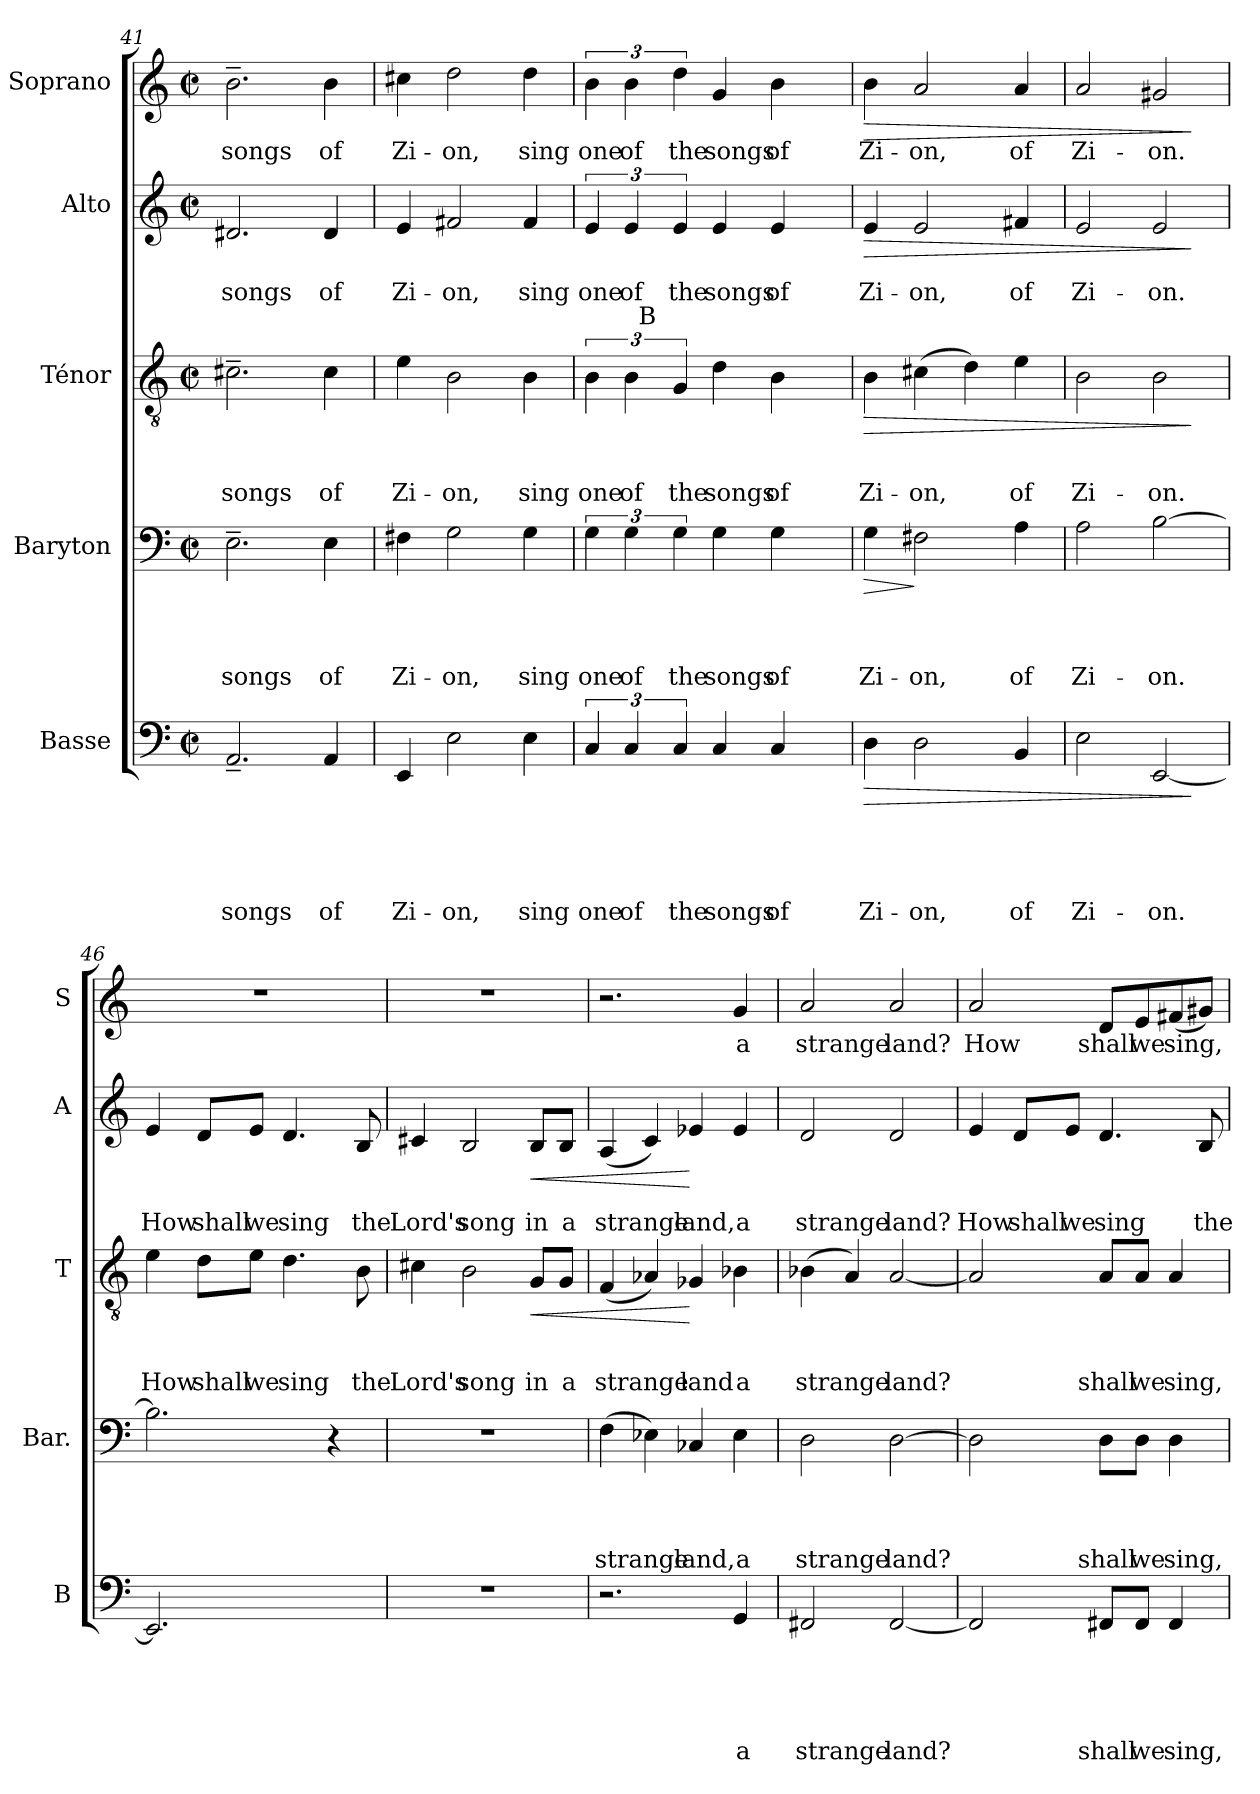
**kern	**text	**text	**text	**text	**text	**dynam	**kern	**text	**text	**text	**text	**dynam	**kern	**text	**text	**text	**dynam	**kern	**text	**text	**dynam	**kern	**text	**dynam
*part5	*part5	*part5	*part5	*part5	*part5	*part5	*part4	*part4	*part4	*part4	*part4	*part4	*part3	*part3	*part3	*part3	*part3	*part2	*part2	*part2	*part2	*part1	*part1	*part1
*staff5	*staff5	*staff5	*staff5	*staff5	*staff5	*staff5	*staff4	*staff4	*staff4	*staff4	*staff4	*staff4	*staff3	*staff3	*staff3	*staff3	*staff3	*staff2	*staff2	*staff2	*staff2	*staff1	*staff1	*staff1
*I"Basse	*	*	*	*	*	*	*I"Baryton	*	*	*	*	*	*I"Ténor	*	*	*	*	*I"Alto	*	*	*	*I"Soprano	*	*
*I'B	*	*	*	*	*	*	*I'Bar.	*	*	*	*	*	*I'T	*	*	*	*	*I'A	*	*	*	*I'S	*	*
*clefF4	*	*	*	*	*	*	*clefF4	*	*	*	*	*	*clefGv2	*	*	*	*	*clefG2	*	*	*	*clefG2	*	*
*k[]	*	*	*	*	*	*	*k[]	*	*	*	*	*	*k[]	*	*	*	*	*k[]	*	*	*	*k[]	*	*
*C:	*	*	*	*	*	*	*C:	*	*	*	*	*	*C:	*	*	*	*	*C:	*	*	*	*C:	*	*
*M2/2	*	*	*	*	*	*	*M2/2	*	*	*	*	*	*M2/2	*	*	*	*	*M2/2	*	*	*	*M2/2	*	*
*met(c|)	*	*	*	*	*	*	*met(c|)	*	*	*	*	*	*met(c|)	*	*	*	*	*met(c|)	*	*	*	*met(c|)	*	*
=41	=41	=41	=41	=41	=41	=41	=41	=41	=41	=41	=41	=41	=41	=41	=41	=41	=41	=41	=41	=41	=41	=41	=41	=41
!	!	!	!	!	!LO:LY:b	!	!	!	!	!	!LO:LY:b	!	!	!	!	!LO:LY:b	!	!	!	!LO:LY:b	!	!	!LO:LY:b	!
2.AA~</	.	.	.	.	songs	.	2.E~>\	.	.	.	songs	.	2.c#X~>\	.	.	songs	.	2.d#X/	.	songs	.	2.b~>\	songs	.
!	!	!	!	!	!LO:LY:b	!	!	!	!	!	!LO:LY:b	!	!	!	!	!LO:LY:b	!	!	!	!LO:LY:b	!	!	!LO:LY:b	!
4AA/	.	.	.	.	of	.	4E\	.	.	.	of	.	4c#\	.	.	of	.	4d#/	.	of	.	4b\	of	.
=42	=42	=42	=42	=42	=42	=42	=42	=42	=42	=42	=42	=42	=42	=42	=42	=42	=42	=42	=42	=42	=42	=42	=42	=42
!	!	!	!	!	!LO:LY:b	!	!	!	!	!	!LO:LY:b	!	!	!	!	!LO:LY:b	!	!	!	!LO:LY:b	!	!	!LO:LY:b	!
4EE/	.	.	.	.	Zi-	.	4F#X\	.	.	.	Zi-	.	4e\	.	.	Zi-	.	4e/	.	Zi-	.	4cc#X\	Zi-	.
!	!	!	!	!	!LO:LY:b	!	!	!	!	!	!LO:LY:b	!	!	!	!	!LO:LY:b	!	!	!	!LO:LY:b	!	!	!LO:LY:b	!
2E\	.	.	.	.	-on,	.	2G\	.	.	.	-on,	.	2B\	.	.	-on,	.	2f#X/	.	-on,	.	2dd\	-on,	.
!	!	!	!	!	!LO:LY:b	!	!	!	!	!	!LO:LY:b	!	!	!	!	!LO:LY:b	!	!	!	!LO:LY:b	!	!	!LO:LY:b	!
4E\	.	.	.	.	sing	.	4G\	.	.	.	sing	.	4B\	.	.	sing	.	4f#/	.	sing	.	4dd\	sing	.
!!LO:PB:g=z
=43	=43	=43	=43	=43	=43	=43	=43	=43	=43	=43	=43	=43	=43	=43	=43	=43	=43	=43	=43	=43	=43	=43	=43	=43
!	!	!	!	!	!LO:LY:b	!	!	!	!	!	!LO:LY:b	!	!	!	!	!LO:LY:b	!	!	!	!LO:LY:b	!	!	!LO:LY:b	!
*	*	*	*	*	*	*	*	*	*	*	*	*	*^	*	*	*	*	*	*	*	*	*	*	*
6C/	.	.	.	.	one	.	6G\	.	.	.	one	.	6B\	6ryy	.	.	one	.	6e/	.	one	.	6b\	one	.
!	!	!	!	!	!LO:LY:b	!	!	!	!	!	!LO:LY:b	!	!	!	!	!	!LO:LY:b	!	!	!	!LO:LY:b	!	!	!LO:LY:b	!
6C/	.	.	.	.	of	.	6G\	.	.	.	of	.	6B\	48.ryy	.	.	of	.	6e/	.	of	.	6b\	of	.
!	!	!	!	!	!	!	!	!	!	!	!	!	!	!LO:TX:a:t=B	!	!	!	!	!	!	!	!	!	!	!
.	.	.	.	.	.	.	.	.	.	.	.	.	.	3%2ryy	.	.	.	.	.	.	.	.	.	.	.
!	!	!	!	!	!LO:LY:b	!	!	!	!	!	!LO:LY:b	!	!	!	!	!	!LO:LY:b	!	!	!	!LO:LY:b	!	!	!LO:LY:b	!
6C/	.	.	.	.	the	.	6G\	.	.	.	the	.	6G/	.	.	.	the	.	6e/	.	the	.	6dd\	the	.
!	!	!	!	!	!LO:LY:b	!	!	!	!	!	!LO:LY:b	!	!	!	!	!	!LO:LY:b	!	!	!	!LO:LY:b	!	!	!LO:LY:b	!
4C/	.	.	.	.	songs	.	4G\	.	.	.	songs	.	4d\	.	.	.	songs	.	4e/	.	songs	.	4g/	songs	.
!	!	!	!	!	!LO:LY:b	!	!	!	!	!	!LO:LY:b	!	!	!	!	!	!LO:LY:b	!	!	!	!LO:LY:b	!	!	!LO:LY:b	!
4C/	.	.	.	.	of	.	4G\	.	.	.	of	.	4B\	.	.	.	of	.	4e/	.	of	.	4b\	of	.
.	.	.	.	.	.	.	.	.	.	.	.	.	.	12ryy	.	.	.	.	.	.	.	.	.	.	.
.	.	.	.	.	.	.	.	.	.	.	.	.	.	24ryy	.	.	.	.	.	.	.	.	.	.	.
.	.	.	.	.	.	.	.	.	.	.	.	.	.	96ryy	.	.	.	.	.	.	.	.	.	.	.
=44	=44	=44	=44	=44	=44	=44	=44	=44	=44	=44	=44	=44	=44	=44	=44	=44	=44	=44	=44	=44	=44	=44	=44	=44	=44
!	!	!	!	!	!LO:LY:b	!LO:HP:b	!	!	!	!	!LO:LY:b	!LO:HP:b	!	!	!	!	!LO:LY:b	!LO:HP:b	!	!	!LO:LY:b	!LO:HP:b	!	!LO:LY:b	!LO:HP:b
*	*	*	*	*	*	*	*	*	*	*	*	*	*v	*v	*	*	*	*	*	*	*	*	*	*	*
4D\	.	.	.	.	Zi-	>	4G\	.	.	.	Zi-	>	4B\	.	.	Zi-	>	4e/	.	Zi-	>	4b\	Zi-	>
!	!	!	!	!	!LO:LY:b	!	!	!	!	!	!LO:LY:b	!	!	!	!	!LO:LY:b	!	!	!	!LO:LY:b	!	!	!LO:LY:b	!
2D\	.	.	.	.	-on,	.	2F#X\	.	.	.	-on,	]	(>4c#X\	.	.	-on,	.	2e/	.	-on,	.	2a/	-on,	.
.	.	.	.	.	.	.	.	.	.	.	.	.	4d\)	.	.	.	.	.	.	.	.	.	.	.
!	!	!	!	!	!LO:LY:b	!	!	!	!	!	!LO:LY:b	!	!	!	!	!LO:LY:b	!	!	!	!LO:LY:b	!	!	!LO:LY:b	!
4BB/	.	.	.	.	of	.	4A\	.	.	.	of	.	4e\	.	.	of	.	4f#X/	.	of	.	4a/	of	.
=45	=45	=45	=45	=45	=45	=45	=45	=45	=45	=45	=45	=45	=45	=45	=45	=45	=45	=45	=45	=45	=45	=45	=45	=45
!	!	!	!	!	!LO:LY:b	!	!	!	!	!	!LO:LY:b	!	!	!	!	!LO:LY:b	!	!	!	!LO:LY:b	!	!	!LO:LY:b	!
2E\	.	.	.	.	Zi-	.	2A\	.	.	.	Zi-	.	2B\	.	.	Zi-	.	2e/	.	Zi-	.	2a/	Zi-	.
!	!	!	!	!	!LO:LY:b	!	!	!	!	!	!LO:LY:b	!	!	!	!	!LO:LY:b	!	!	!	!LO:LY:b	!	!	!LO:LY:b	!
[<2EE/	.	.	.	.	-on.	.	[>2B\	.	.	.	-on.	.	2B\	.	.	-on.	.	2e/	.	-on.	.	2g#X/	-on.	.
.	.	.	.	.	.	]	.	.	.	.	.	.	.	.	.	.	]	.	.	.	]	.	.	]
=46	=46	=46	=46	=46	=46	=46	=46	=46	=46	=46	=46	=46	=46	=46	=46	=46	=46	=46	=46	=46	=46	=46	=46	=46
!	!	!	!	!	!	!	!	!	!	!	!	!	!	!	!	!LO:LY:b	!	!	!	!LO:LY:b	!	!	!	!
2.EE/]	.	.	.	.	.	.	2.B\]	.	.	.	.	.	4e\	.	.	How	.	4e/	.	How	.	1r	.	.
!	!	!	!	!	!	!	!	!	!	!	!	!	!	!	!	!LO:LY:b	!	!	!	!LO:LY:b	!	!	!	!
.	.	.	.	.	.	.	.	.	.	.	.	.	8d\L	.	.	shall	.	8d/L	.	shall	.	.	.	.
!	!	!	!	!	!	!	!	!	!	!	!	!	!	!	!	!LO:LY:b	!	!	!	!LO:LY:b	!	!	!	!
.	.	.	.	.	.	.	.	.	.	.	.	.	8e\J	.	.	we	.	8e/J	.	we	.	.	.	.
!	!	!	!	!	!	!	!	!	!	!	!	!	!	!	!	!LO:LY:b	!	!	!	!LO:LY:b	!	!	!	!
.	.	.	.	.	.	.	.	.	.	.	.	.	4.d\	.	.	sing	.	4.d/	.	sing	.	.	.	.
4ryy	.	.	.	.	.	.	4r	.	.	.	.	.	.	.	.	.	.	.	.	.	.	.	.	.
!	!	!	!	!	!	!	!	!	!	!	!	!	!	!	!	!LO:LY:b	!	!	!	!LO:LY:b	!	!	!	!
.	.	.	.	.	.	.	.	.	.	.	.	.	8B\	.	.	the	.	8B/	.	the	.	.	.	.
=47	=47	=47	=47	=47	=47	=47	=47	=47	=47	=47	=47	=47	=47	=47	=47	=47	=47	=47	=47	=47	=47	=47	=47	=47
!	!	!	!	!	!	!	!	!	!	!	!	!	!	!	!	!LO:LY:b	!	!	!	!LO:LY:b	!	!	!	!
1r	.	.	.	.	.	.	1r	.	.	.	.	.	4c#X\	.	.	Lord's	.	4c#X/	.	Lord's	.	1r	.	.
!	!	!	!	!	!	!	!	!	!	!	!	!	!	!	!	!LO:LY:b	!	!	!	!LO:LY:b	!	!	!	!
.	.	.	.	.	.	.	.	.	.	.	.	.	2B\	.	.	song	.	2B/	.	song	.	.	.	.
!	!	!	!	!	!	!	!	!	!	!	!	!	!	!	!	!LO:LY:b	!LO:HP:b	!	!	!LO:LY:b	!LO:HP:b	!	!	!
.	.	.	.	.	.	.	.	.	.	.	.	.	8G/L	.	.	in	<	8B/L	.	in	<	.	.	.
!	!	!	!	!	!	!	!	!	!	!	!	!	!	!	!	!LO:LY:b	!	!	!	!LO:LY:b	!	!	!	!
.	.	.	.	.	.	.	.	.	.	.	.	.	8G/J	.	.	a	.	8B/J	.	a	.	.	.	.
=48	=48	=48	=48	=48	=48	=48	=48	=48	=48	=48	=48	=48	=48	=48	=48	=48	=48	=48	=48	=48	=48	=48	=48	=48
!	!	!	!	!	!	!	!	!	!	!	!LO:LY:b	!	!	!	!	!LO:LY:b	!	!	!	!LO:LY:b	!	!	!	!
2.r	.	.	.	.	.	.	(>4F\	.	.	.	strange	.	(<4F/	.	.	strange	.	(4A/	.	strange	.	2.r	.	.
.	.	.	.	.	.	.	4E-X\)	.	.	.	.	.	4A-X/)	.	.	.	.	4c/)	.	.	.	.	.	.
!	!	!	!	!	!	!	!	!	!	!	!LO:LY:b	!	!	!	!	!LO:LY:b	!	!	!	!LO:LY:b	!	!	!	!
.	.	.	.	.	.	.	4C-X/	.	.	.	land,	.	4G-X/	.	.	land	[	4e-X/	.	land,	[	.	.	.
!	!	!	!	!	!LO:LY:b	!	!	!	!	!	!LO:LY:b	!	!	!	!	!LO:LY:b	!	!	!	!LO:LY:b	!	!	!LO:LY:b	!
4GG/	.	.	.	.	a	.	4E-\	.	.	.	a	.	4B-X\	.	.	a	.	4e-/	.	a	.	4g/	a	.
=49	=49	=49	=49	=49	=49	=49	=49	=49	=49	=49	=49	=49	=49	=49	=49	=49	=49	=49	=49	=49	=49	=49	=49	=49
!	!	!	!	!	!LO:LY:b	!	!	!	!	!	!LO:LY:b	!	!	!	!	!LO:LY:b	!	!	!	!LO:LY:b	!	!	!LO:LY:b	!
2FF#X/	.	.	.	.	strange	.	2D\	.	.	.	strange	.	(>4B-X\	.	.	strange	.	2d/	.	strange	.	2a/	strange	.
.	.	.	.	.	.	.	.	.	.	.	.	.	4A/)	.	.	.	.	.	.	.	.	.	.	.
!	!	!	!	!	!LO:LY:b	!	!	!	!	!	!LO:LY:b	!	!	!	!	!LO:LY:b	!	!	!	!LO:LY:b	!	!	!LO:LY:b	!
[<2FF#/	.	.	.	.	land?	.	[<2D\	.	.	.	land?	.	[<2A/	.	.	land?	.	2d/	.	land?	.	2a/	land?	.
!!LO:LB:g=z
=50	=50	=50	=50	=50	=50	=50	=50	=50	=50	=50	=50	=50	=50	=50	=50	=50	=50	=50	=50	=50	=50	=50	=50	=50
!	!	!	!	!	!	!	!	!	!	!	!	!	!	!	!	!	!	!	!	!LO:LY:b	!	!	!LO:LY:b	!
2FF#/]	.	.	.	.	.	.	2D\]	.	.	.	.	.	2A/]	.	.	.	.	4e/	.	How	.	2a/	How	.
!	!	!	!	!	!	!	!	!	!	!	!	!	!	!	!	!	!	!	!	!LO:LY:b	!	!	!	!
.	.	.	.	.	.	.	.	.	.	.	.	.	.	.	.	.	.	8d/L	.	shall	.	.	.	.
!	!	!	!	!	!	!	!	!	!	!	!	!	!	!	!	!	!	!	!	!LO:LY:b	!	!	!	!
.	.	.	.	.	.	.	.	.	.	.	.	.	.	.	.	.	.	8e/J	.	we	.	.	.	.
!	!	!	!	!	!LO:LY:b	!	!	!	!	!	!LO:LY:b	!	!	!	!	!LO:LY:b	!	!	!	!LO:LY:b	!	!	!LO:LY:b	!
8FF#X/L	.	.	.	.	shall	.	8D\L	.	.	.	shall	.	8A/L	.	.	shall	.	4.d/	.	sing	.	8d/L	shall	.
!	!	!	!	!	!LO:LY:b	!	!	!	!	!	!LO:LY:b	!	!	!	!	!LO:LY:b	!	!	!	!	!	!	!LO:LY:b	!
8FF#/J	.	.	.	.	we	.	8D\J	.	.	.	we	.	8A/J	.	.	we	.	.	.	.	.	8e/	we	.
!	!	!	!	!	!LO:LY:b	!	!	!	!	!	!LO:LY:b	!	!	!	!	!LO:LY:b	!	!	!	!	!	!	!LO:LY:b	!
4FF#/	.	.	.	.	sing,	.	4D\	.	.	.	sing,	.	4A/	.	.	sing,	.	.	.	.	.	(<8f#X/	sing,	.
!	!	!	!	!	!	!	!	!	!	!	!	!	!	!	!	!	!	!	!	!LO:LY:b	!	!	!	!
.	.	.	.	.	.	.	.	.	.	.	.	.	.	.	.	.	.	8B/	.	the	.	8g#X/J)	.	.
=	=	=	=	=	=	=	=	=	=	=	=	=	=	=	=	=	=	=	=	=	=	=	=	=
*-	*-	*-	*-	*-	*-	*-	*-	*-	*-	*-	*-	*-	*-	*-	*-	*-	*-	*-	*-	*-	*-	*-	*-	*-
